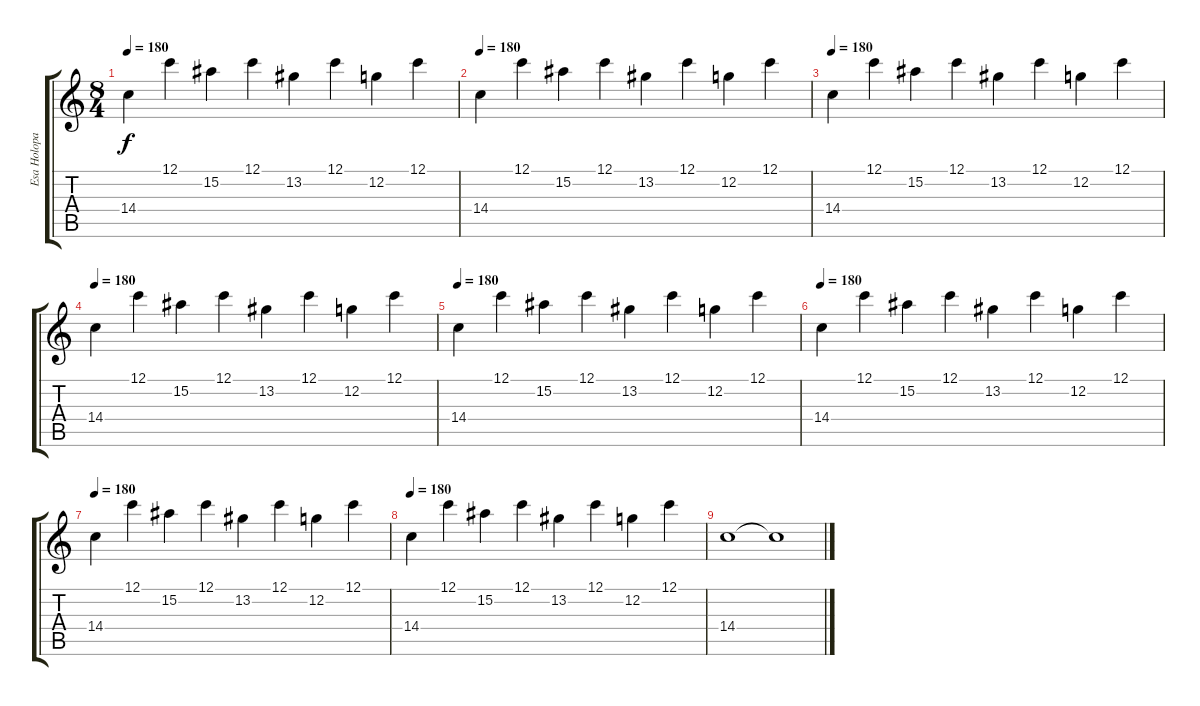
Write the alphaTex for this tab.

\track ("Esa Holopainen" "Esa Holopa") {instrument distortionguitar}
\staff {score tabs}
\tuning (C4 G3 Eb3 Bb2 F2 C2) {hide}
\ts (8 4)
\tempo 180
\clef g2
\ks c
14.4.4{dy f} 12.1.4 15.2.4 12.1.4 13.2.4 12.1.4 12.2.4 12.1.4 |
\tempo 180
14.4.4 12.1.4 15.2.4 12.1.4 13.2.4 12.1.4 12.2.4 12.1.4 |
\tempo 180
14.4.4 12.1.4 15.2.4 12.1.4 13.2.4 12.1.4 12.2.4 12.1.4 |
\tempo 180
14.4.4 12.1.4 15.2.4 12.1.4 13.2.4 12.1.4 12.2.4 12.1.4 |
\tempo 180
14.4.4 12.1.4 15.2.4 12.1.4 13.2.4 12.1.4 12.2.4 12.1.4 |
\tempo 180
14.4.4 12.1.4 15.2.4 12.1.4 13.2.4 12.1.4 12.2.4 12.1.4 |
\tempo 180
14.4.4 12.1.4 15.2.4 12.1.4 13.2.4 12.1.4 12.2.4 12.1.4 |
\tempo 180
14.4.4 12.1.4 15.2.4 12.1.4 13.2.4 12.1.4 12.2.4 12.1.4 |
14.4.1 14.4{t}.1
